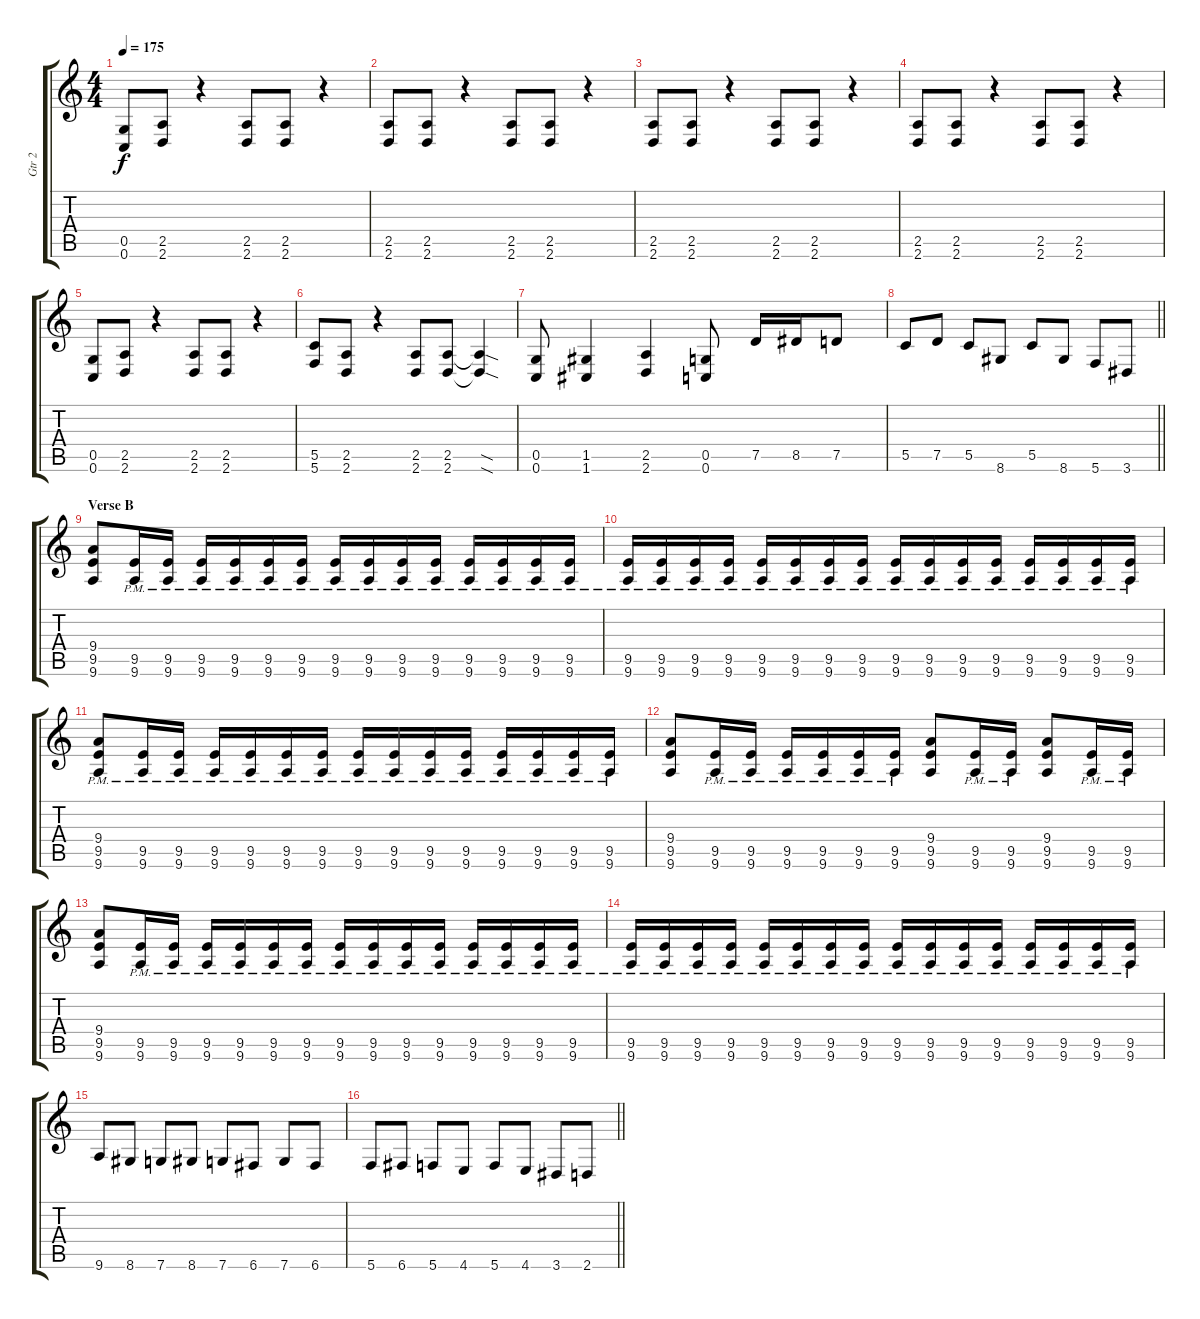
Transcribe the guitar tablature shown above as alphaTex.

\track ("Gtr 2" "Gtr 2") {instrument distortionguitar}
\staff {score tabs}
\tuning (D4 A3 F3 C3 G2 C2) {hide}
\ts (4 4)
\tempo 175
\clef g2
\ks c
(0.5 0.6).8{dy f} (2.5 2.6).8 r.4 (2.5 2.6).8 (2.5 2.6).8 r.4 |
(2.5 2.6).8 (2.5 2.6).8 r.4 (2.5 2.6).8 (2.5 2.6).8 r.4 |
(2.5 2.6).8 (2.5 2.6).8 r.4 (2.5 2.6).8 (2.5 2.6).8 r.4 |
(2.5 2.6).8 (2.5 2.6).8 r.4 (2.5 2.6).8 (2.5 2.6).8 r.4 |
(0.5 0.6).8 (2.5 2.6).8 r.4 (2.5 2.6).8 (2.5 2.6).8 r.4 |
(5.5 5.6).8 (2.5 2.6).8 r.4 (2.5 2.6).8 (2.5 2.6).8 (2.5{sod t} 2.6{sod t}).4 |
(0.5 0.6).8 (1.5 1.6).4 (2.5 2.6).4 (0.5 0.6).8 7.5.16 8.5.16 7.5.8 |
\barLineRight lightlight
5.5.8 7.5.8 5.5.8 8.6.8 5.5.8 8.6.8 5.6.8 3.6.8 |
\section ("" "Verse B")
(9.4 9.5 9.6).8 (9.5{pm} 9.6{pm}).16 (9.5{pm} 9.6{pm}).16 (9.5{pm} 9.6{pm}).16 (9.5{pm} 9.6{pm}).16 (9.5{pm} 9.6{pm}).16 (9.5{pm} 9.6{pm}).16 (9.5{pm} 9.6{pm}).16 (9.5{pm} 9.6{pm}).16 (9.5{pm} 9.6{pm}).16 (9.5{pm} 9.6{pm}).16 (9.5{pm} 9.6{pm}).16 (9.5{pm} 9.6{pm}).16 (9.5{pm} 9.6{pm}).16 (9.5{pm} 9.6{pm}).16 |
(9.5{pm} 9.6{pm}).16 (9.5{pm} 9.6{pm}).16 (9.5{pm} 9.6{pm}).16 (9.5{pm} 9.6{pm}).16 (9.5{pm} 9.6{pm}).16 (9.5{pm} 9.6{pm}).16 (9.5{pm} 9.6{pm}).16 (9.5{pm} 9.6{pm}).16 (9.5{pm} 9.6{pm}).16 (9.5{pm} 9.6{pm}).16 (9.5{pm} 9.6{pm}).16 (9.5{pm} 9.6{pm}).16 (9.5{pm} 9.6{pm}).16 (9.5{pm} 9.6{pm}).16 (9.5{pm} 9.6{pm}).16 (9.5{pm} 9.6{pm}).16 |
(9.4 9.5{pm} 9.6{pm}).8 (9.5{pm} 9.6{pm}).16 (9.5{pm} 9.6{pm}).16 (9.5{pm} 9.6{pm}).16 (9.5{pm} 9.6{pm}).16 (9.5{pm} 9.6{pm}).16 (9.5{pm} 9.6{pm}).16 (9.5{pm} 9.6{pm}).16 (9.5{pm} 9.6{pm}).16 (9.5{pm} 9.6{pm}).16 (9.5{pm} 9.6{pm}).16 (9.5{pm} 9.6{pm}).16 (9.5{pm} 9.6{pm}).16 (9.5{pm} 9.6{pm}).16 (9.5{pm} 9.6{pm}).16 |
(9.4 9.5 9.6).8 (9.5{pm} 9.6{pm}).16 (9.5{pm} 9.6{pm}).16 (9.5{pm} 9.6{pm}).16 (9.5{pm} 9.6{pm}).16 (9.5{pm} 9.6{pm}).16 (9.5{pm} 9.6{pm}).16 (9.4 9.5 9.6).8 (9.5{pm} 9.6{pm}).16 (9.5{pm} 9.6{pm}).16 (9.4 9.5 9.6).8 (9.5{pm} 9.6{pm}).16 (9.5{pm} 9.6{pm}).16 |
(9.4 9.5 9.6).8 (9.5{pm} 9.6{pm}).16 (9.5{pm} 9.6{pm}).16 (9.5{pm} 9.6{pm}).16 (9.5{pm} 9.6{pm}).16 (9.5{pm} 9.6{pm}).16 (9.5{pm} 9.6{pm}).16 (9.5{pm} 9.6{pm}).16 (9.5{pm} 9.6{pm}).16 (9.5{pm} 9.6{pm}).16 (9.5{pm} 9.6{pm}).16 (9.5{pm} 9.6{pm}).16 (9.5{pm} 9.6{pm}).16 (9.5{pm} 9.6{pm}).16 (9.5{pm} 9.6{pm}).16 |
(9.5{pm} 9.6{pm}).16 (9.5{pm} 9.6{pm}).16 (9.5{pm} 9.6{pm}).16 (9.5{pm} 9.6{pm}).16 (9.5{pm} 9.6{pm}).16 (9.5{pm} 9.6{pm}).16 (9.5{pm} 9.6{pm}).16 (9.5{pm} 9.6{pm}).16 (9.5{pm} 9.6{pm}).16 (9.5{pm} 9.6{pm}).16 (9.5{pm} 9.6{pm}).16 (9.5{pm} 9.6{pm}).16 (9.5{pm} 9.6{pm}).16 (9.5{pm} 9.6{pm}).16 (9.5{pm} 9.6{pm}).16 (9.5{pm} 9.6{pm}).16 |
9.6.8 8.6.8 7.6.8 8.6.8 7.6.8 6.6.8 7.6.8 6.6.8 |
\barLineRight lightlight
5.6.8 6.6.8 5.6.8 4.6.8 5.6.8 4.6.8 3.6.8 2.6.8
